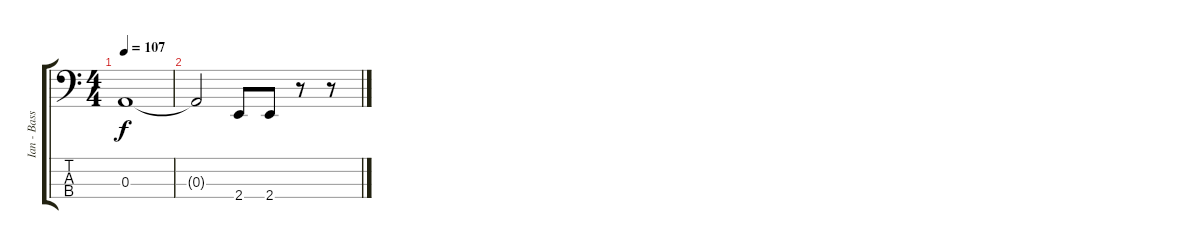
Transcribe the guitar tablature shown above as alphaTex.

\track ("Ian - Bass" "Ian - Bass") {instrument electricbasspick}
\staff {score tabs}
\tuning (G2 D2 A1 D1) {hide}
\ts (4 4)
\tempo 107
\clef f4
\ks c
0.3.1{dy f} |
0.3{t}.2 2.4.8 2.4.8 r.8 r.8
